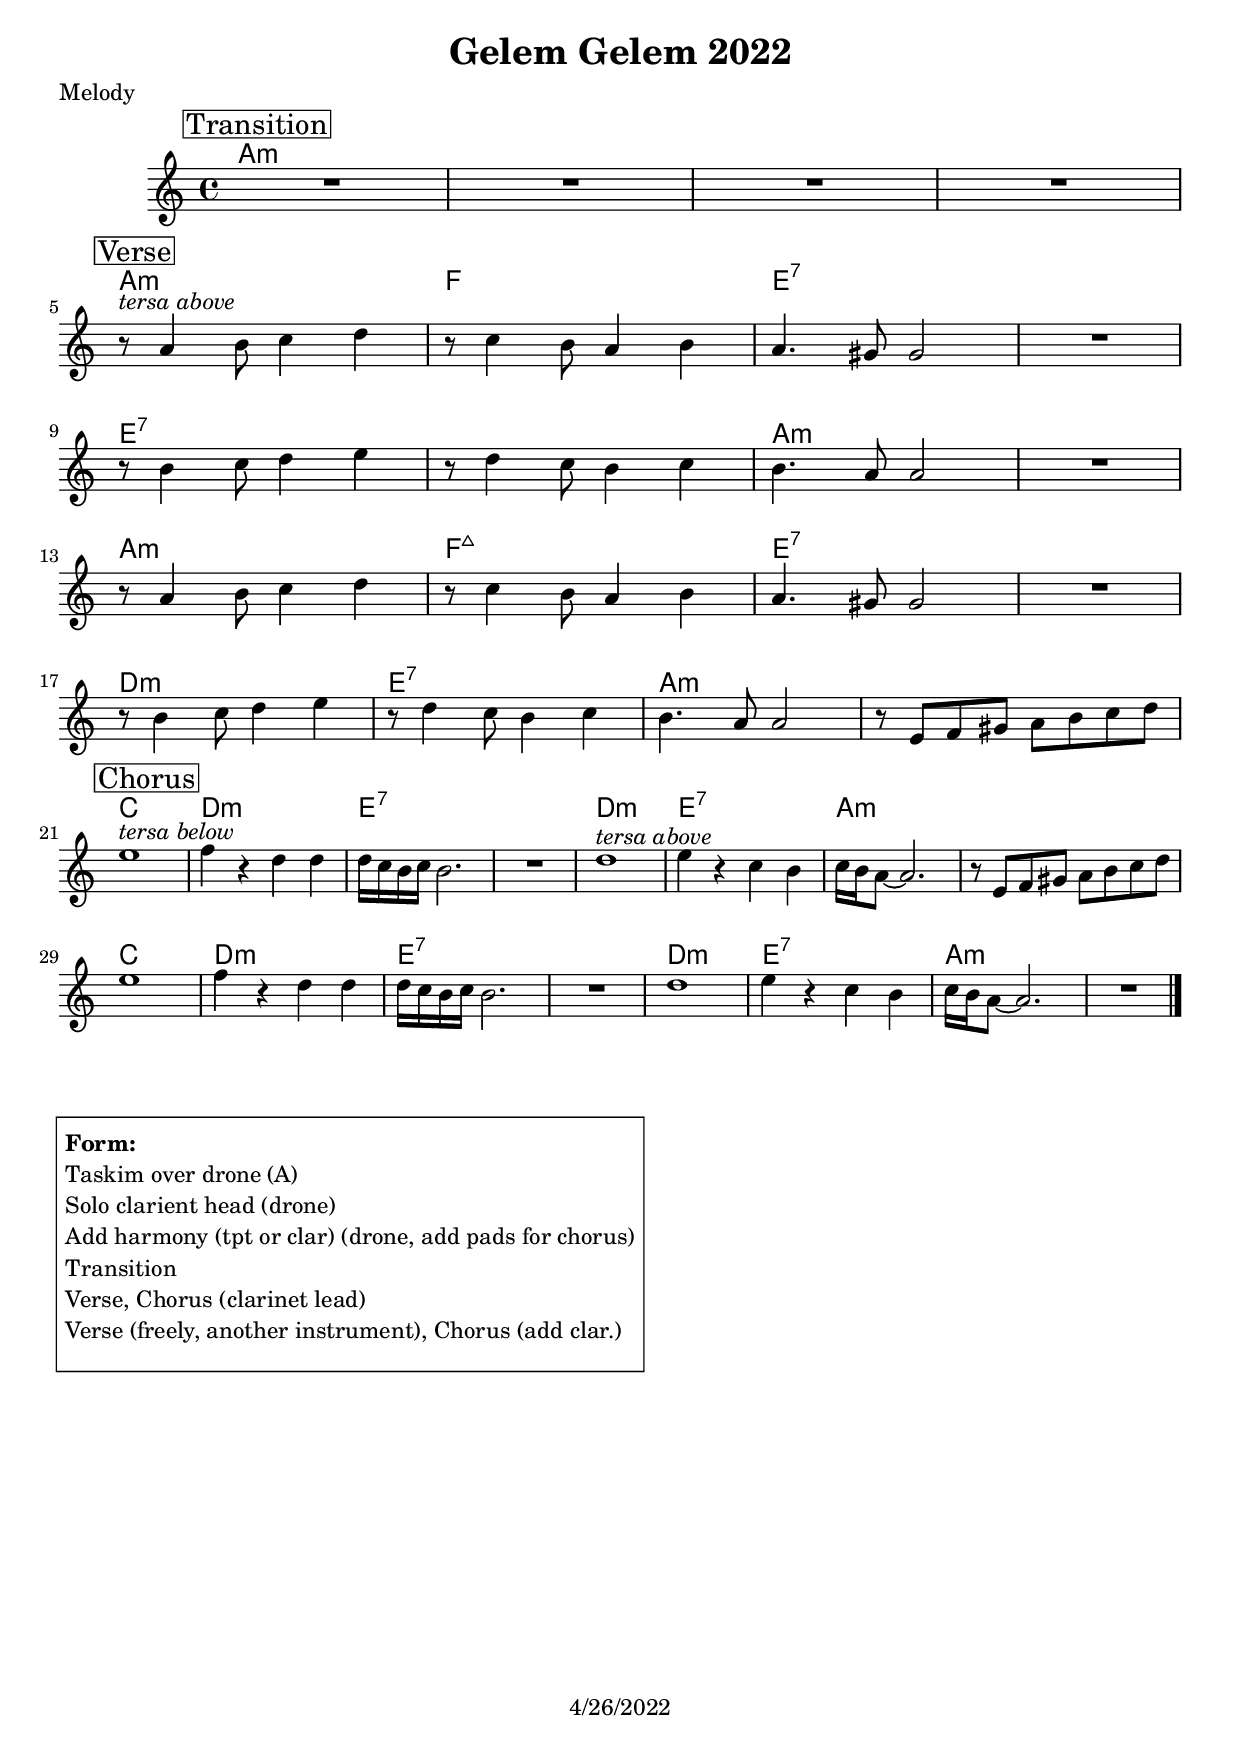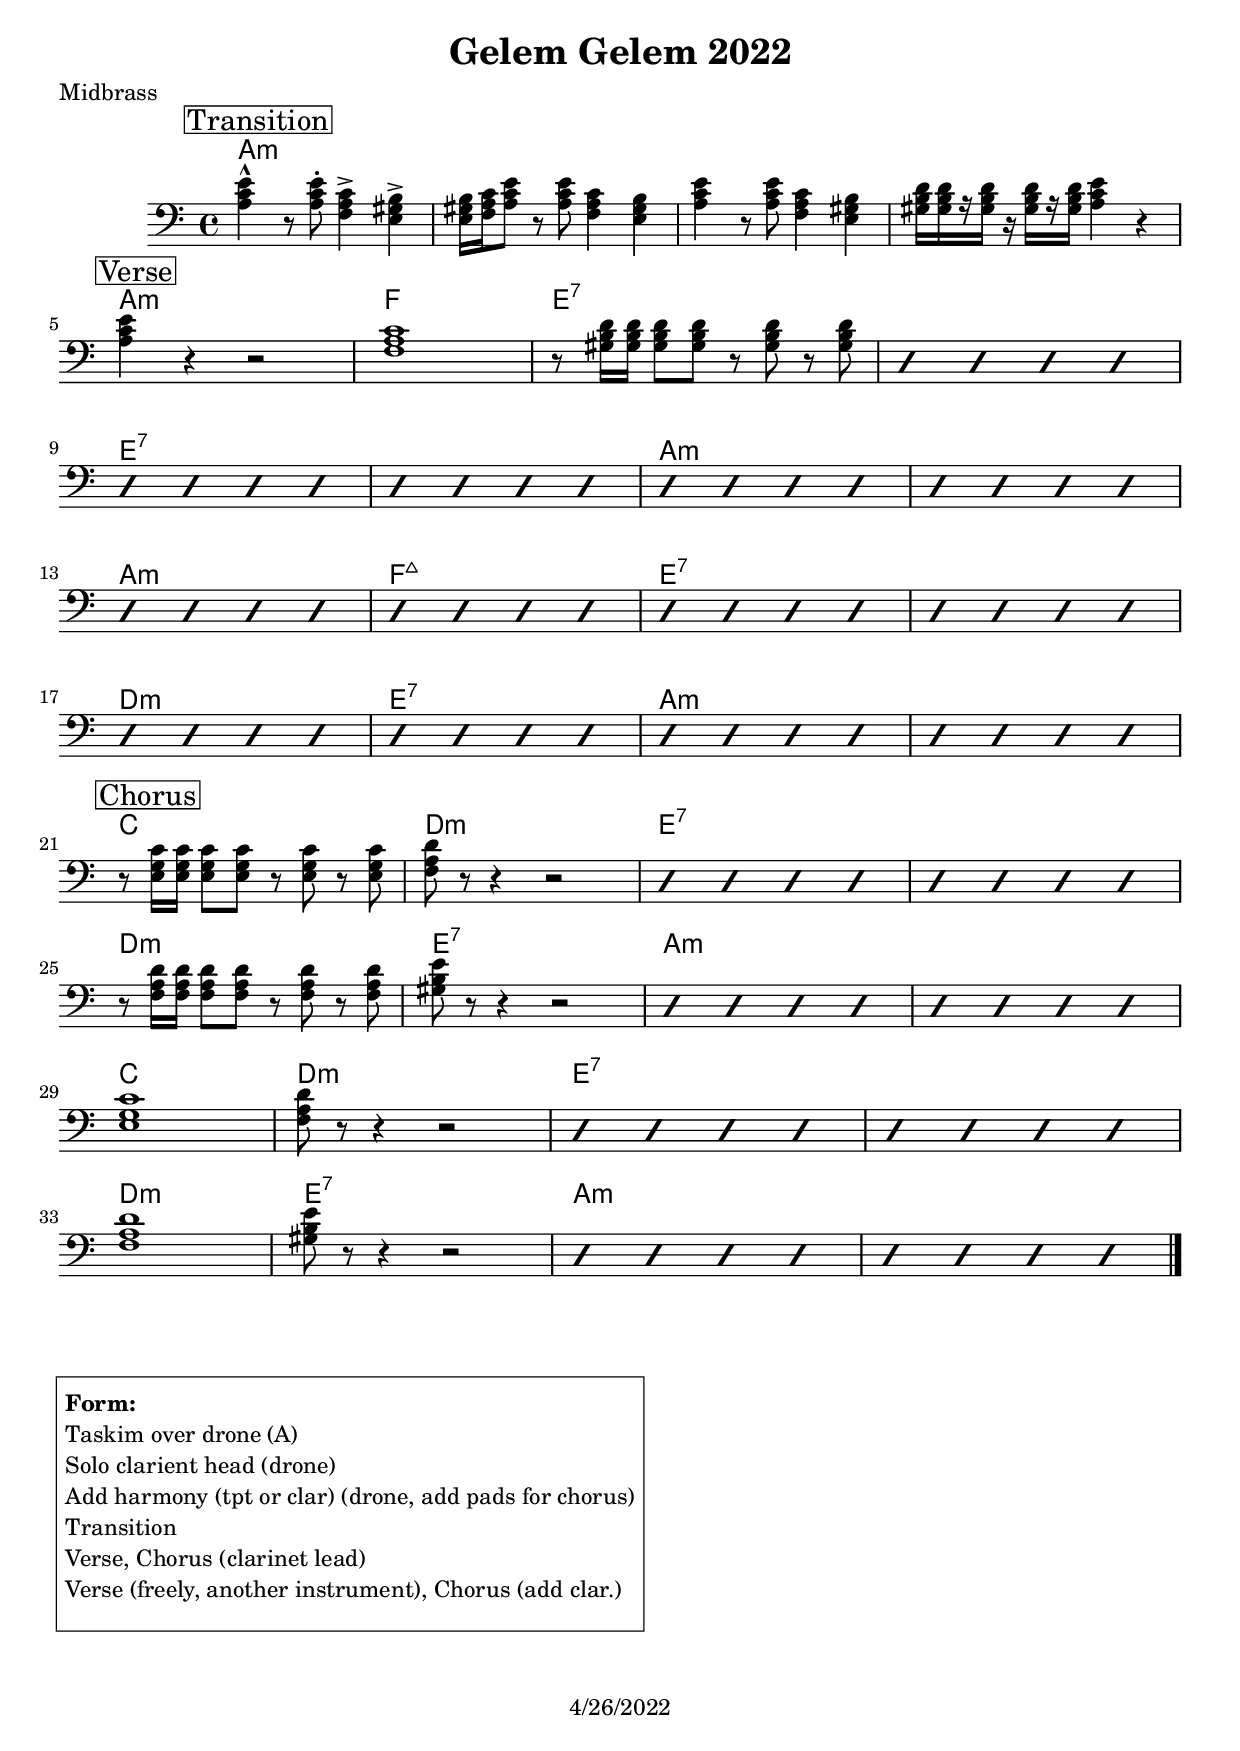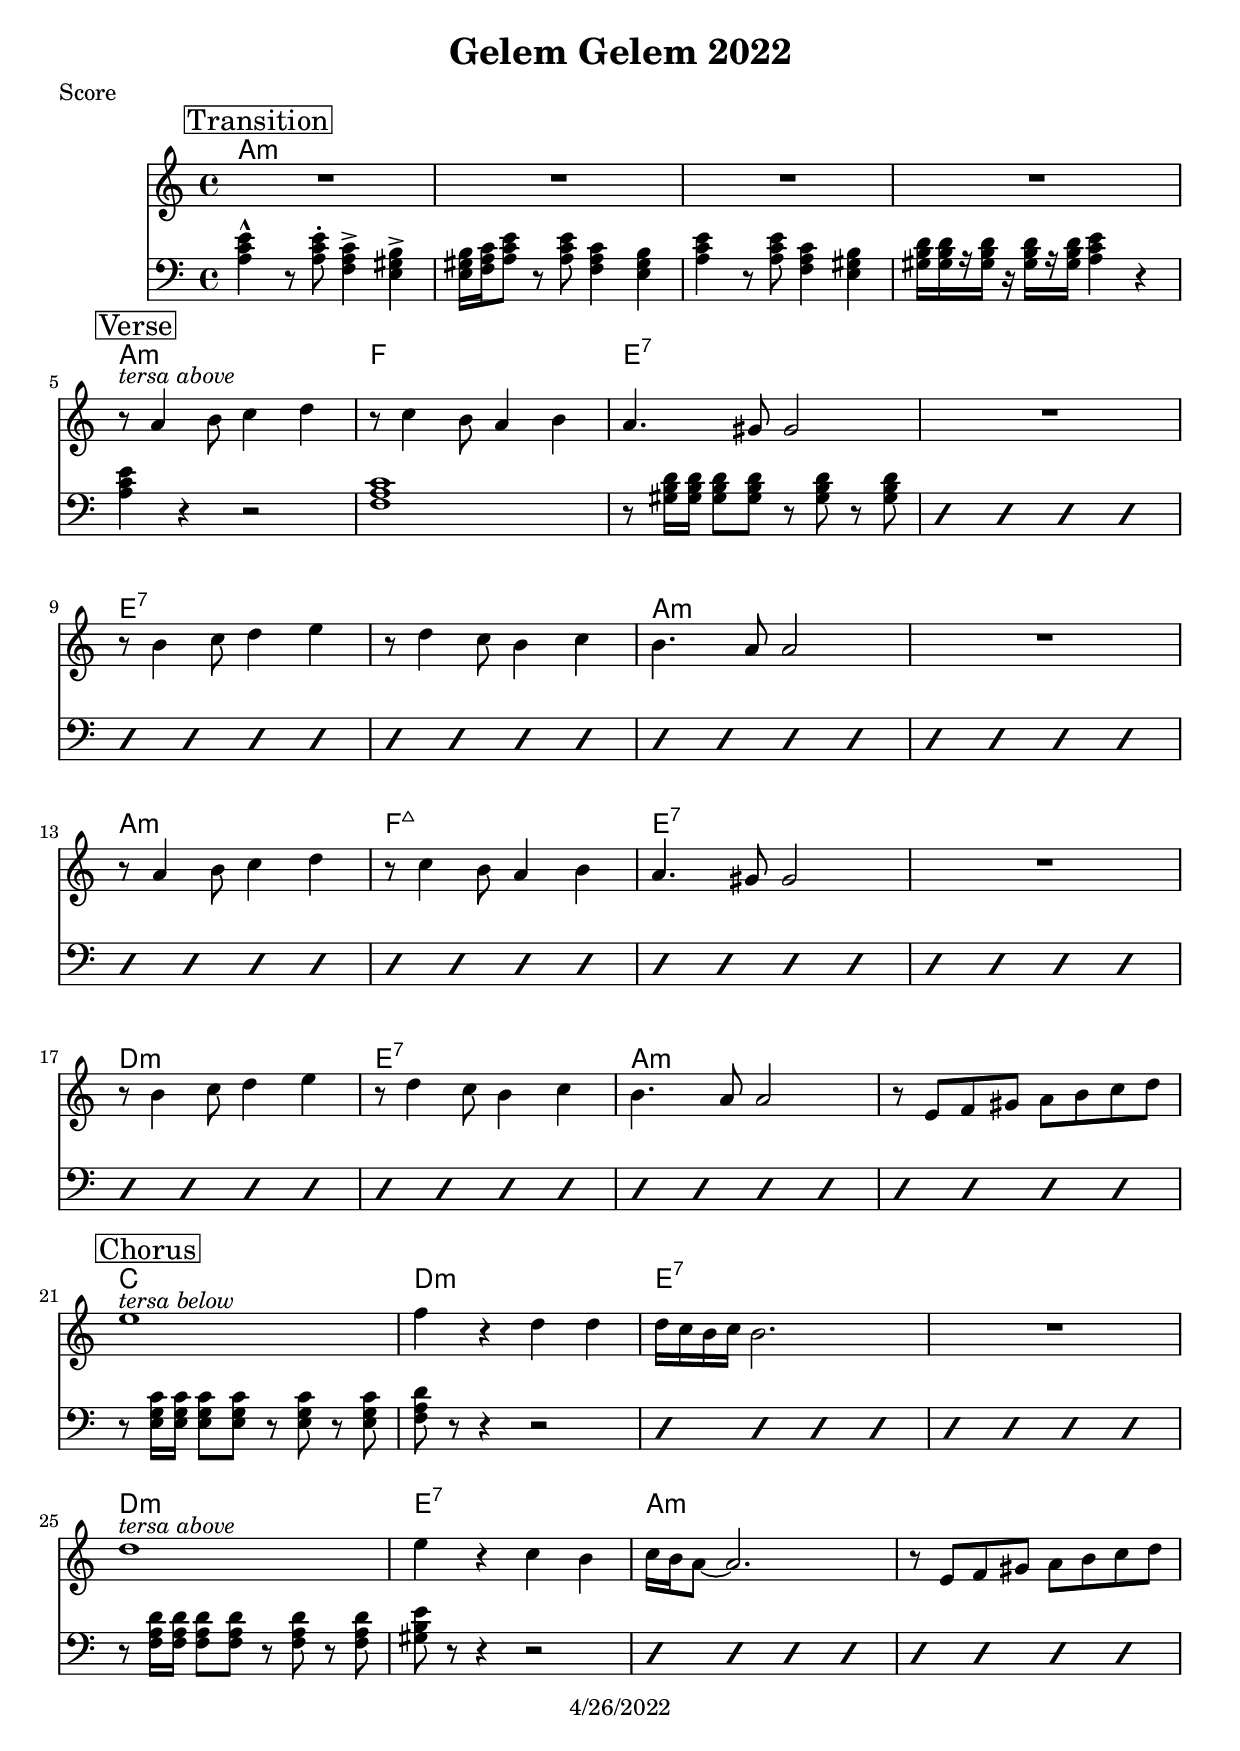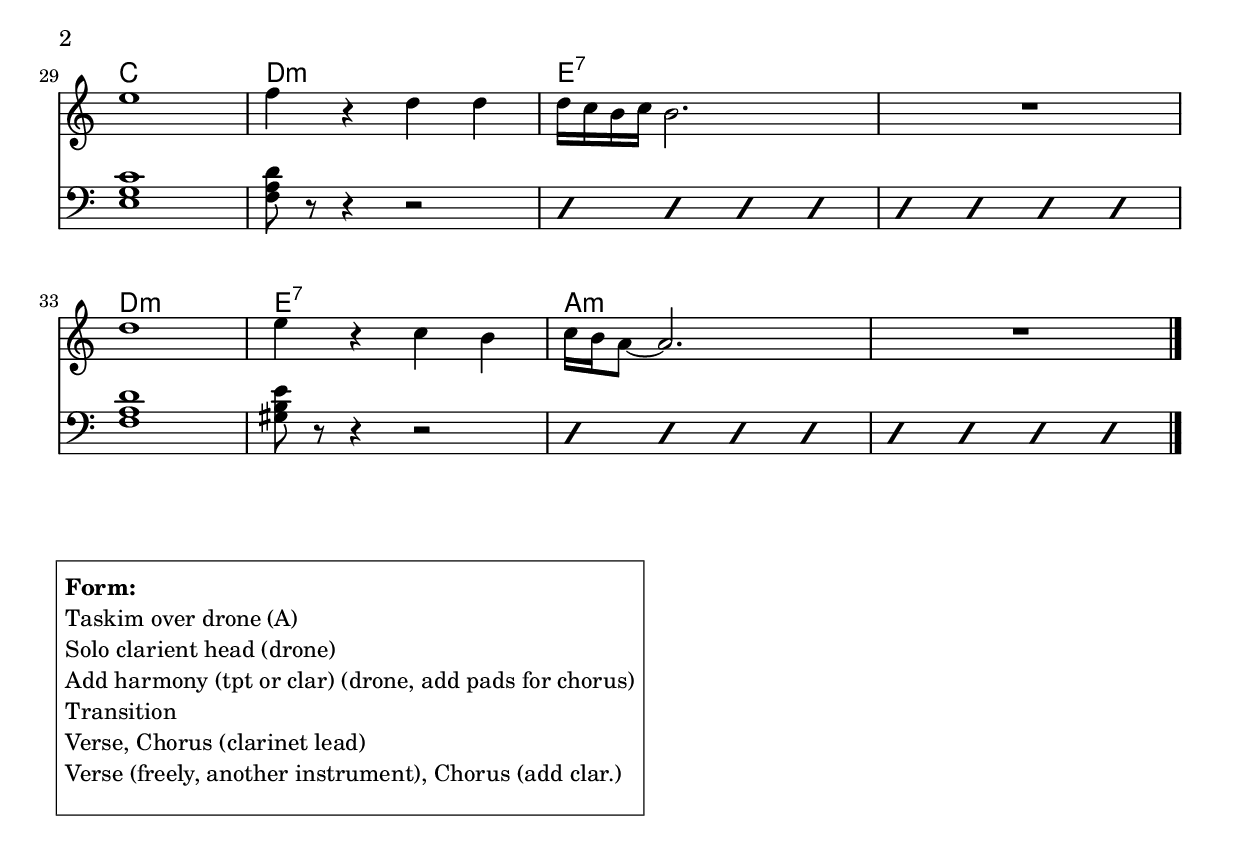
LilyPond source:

\version "2.16.2"

\header {
	title = "Gelem Gelem 2022"
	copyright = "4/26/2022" %date of latest edits
}

slash = {
	\override NoteHead #'style = #'slash
	\override Stem #'transparent = ##t
}

noslash = {
	\revert NoteHead #'style
	\revert Stem #'transparent
}

the_form = %Form
	\markup { \box \column {
	\line { " " }
	\line { \bold " Form: " }
	\line { " Taskim over drone (A) " }
	\line { " Solo clarient head (drone) " }
	\line { " Add harmony (tpt or clar) (drone, add pads for chorus) " }
	\line { " Transition " }
	\line { " Verse, Chorus (clarinet lead) " }
	\line { " Verse (freely, another instrument), Chorus (add clar.) " }
	\line { " " }
	}}

test = { \relative c' { \tempo 4 = 80 \set Score.markFormatter = #format-mark-box-letters
	\repeat volta 2 {
	}
}
}

	
melody = { \relative c'' { \set Score.markFormatter = #format-mark-box-letters 

	\mark \markup { \box "Transition" }
	R1*4 |
\break

	\mark \markup { \box "Verse" }
	r8^\markup {\italic "tersa above"} a4 b8 c4 d | r8 c4 b8 a4 b |
	a4. gis8 gis2 | R1 |
\break

	r8 b4 c8 d4 e | r8 d4 c8 b4 c |
	b4. a8 a2 | R1 |
\break

r8 a4 b8 c4 d | r8 c4 b8 a4 b |
a4. gis8 gis2 | R1 |
\break

r8 b4 c8 d4 e | r8 d4 c8 b4 c |
b4. a8 a2 | r8 e f gis a b c d |
\break

	\mark \markup { \box "Chorus" }
	e1^\markup {\italic "tersa below"} | f4 r d d | d16 c b c b2. | R1 |
	d1^\markup {\italic "tersa above"} | e4 r c b | c16 b a8~ a2. | r8 e f gis a b c d |
\break

	e1 | f4 r d d | d16 c b c b2. | R1 |
	d1 | e4 r c b | c16 b a8~ a2. | R1 | \bar "|."

}
}

midbrass = { \relative c' { \set Score.markFormatter = #format-mark-box-letters 
\key a \minor

	\mark \markup { \box "Transition" }
	<a c e>4-^ r8 <a c e>-. <f a c>4-> <e gis b>-> | <e gis b>16 <f a c> <a c e>8 r <a c e> <f a c>4 <e gis b> |
	<a c e>4 r8 <a c e> <f a c>4 <e gis b> |
	<gis b d>16[ <gis b d> r <gis b d>] r <gis b d>[ r <gis b d>] <a c e>4 r | 
\break

	\mark \markup { \box "Verse" }
	<a c e>4 r r2 | <f a c>1 |
	r8 <gis b d>16 <gis b d> <gis b d>8 <gis b d> r <gis b d> r <gis b d> |
	\slash { | d4 d d d | \break
		d4 d d d | d d d d | d d d d | d d d d | \break
		d d d d | d d d d | d d d d | d d d d | \break
		d d d d | d d d d | d d d d | d d d d | \break }

	\mark \markup { \box "Chorus" }
	\noslash { r8 <e g c>16 <e g c> <e g c>8 <e g c> r <e g c> r <e g c> | <f a d>8 r r4 r2 | }
	\slash { d4 d d d | d d d d | \break }
	\noslash { r8 <f a d>16 <f a d> <f a d>8 <f a d> r <f a d> r <f a d> | <gis b e>8 r r4 r2 | }
	\slash { d4 d d d | d d d d | \break }
	\noslash { <e g c>1 | <f a d>8 r r4 r2 | }
	\slash { d4 d d d | d d d d | \break }
	\noslash { <f a d>1 | <gis b e>8 r r4 r2 | }
	\slash { d4 d d d | d d d d | \break } \bar "|."
	
}
}

changes = { \chordmode { 

% Transition 
	a1:min | a:min | a:min | a:min |

% Verse
	a1:min | f | e:7 | e:7 |
	e:7 | e:7 | a:min | a:min |
	a1:min | f:maj7 | e:7 | e:7 |
	d:min | e:7 | a:min | a:min |

% Chorus
	c1 | d:min | e:7 | e:7 |
	d:min | e:7 | a:min | a:min | 
	c1 | d:min | e:7 | e:7 |
	d:min | e:7 | a:min | a:min | 

}
}

\book {
	\bookOutputSuffix "score"
    \header { poet = "Score" }
	\score { 
	  <<
	    \new ChordNames {
		\set chordChanges = ##t
		\changes
	    }
	    \new Staff { \clef treble
		\melody
	    }
	    \new Staff { \clef bass 
		\midbrass
	    }
	  >>
	}
	\the_form
}
\book {
	\bookOutputSuffix "melody"
    \header { poet = "Melody" }
	\score { 
	  <<
	    \new ChordNames {
		\set chordChanges = ##t
		\changes
	    }
	    \new Staff { \clef treble
		\melody
	    }
	  >>
	}
	\the_form
}
\book {
	\bookOutputSuffix "midbrass"
    \header { poet = "Midbrass" }
	\score { 
	  <<
	    \new ChordNames {
		\set chordChanges = ##t 
		\changes
	    }
	    \new Staff { \clef bass  
		\midbrass
	    }
	  >>
	}
	\the_form
}
%{
\book {
	\score {
	  <<
		\new Staff {
		  \set Staff.midiInstrument = #"trumpet" \unfoldRepeats
			\melody
		}
		\new Staff {
		  \set Staff.midiInstrument = #"trumpet" \unfoldRepeats
			\midbrass
		}
	  >>
		\midi { }
	}
}
\book {
	\score {
	  <<
		\new Staff {
		  \set Staff.midiInstrument = #"trumpet" \unfoldRepeats
			\test
		}
	  >>
		\midi { }
	}
}
%}
